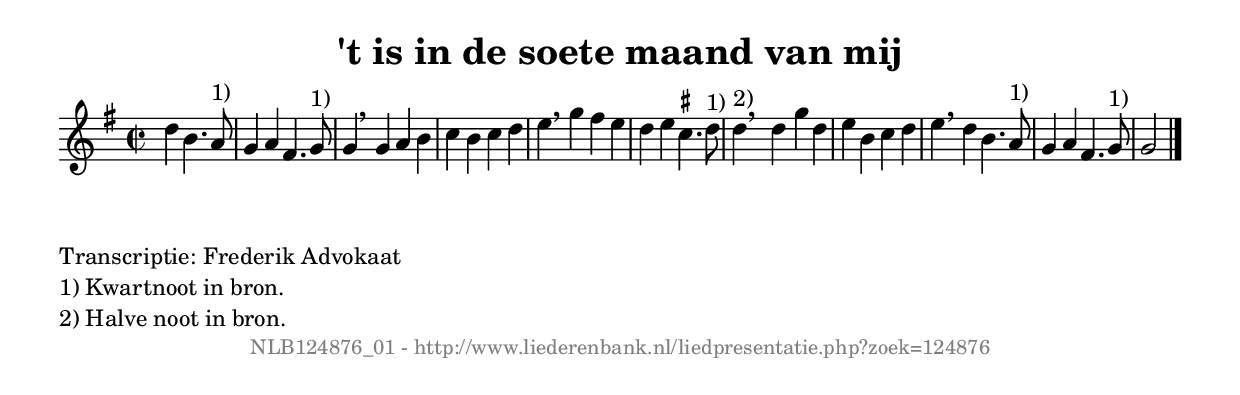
%
% produced by wce2krn 1.64 (7 June 2014)
%
\version"2.16"
#(append! paper-alist '(("long" . (cons (* 210 mm) (* 2000 mm)))))
#(set-default-paper-size "long")
sb = {\breathe}
mBreak = {\breathe }
bBreak = {\breathe }
x = {\once\override NoteHead #'style = #'cross }
gl=\glissando
itime={\override Staff.TimeSignature #'stencil = ##f }
ficta = {\once\set suggestAccidentals = ##t}
fine = {\once\override Score.RehearsalMark #'self-alignment-X = #1 \mark \markup {\italic{Fine}}}
dc = {\once\override Score.RehearsalMark #'self-alignment-X = #1 \mark \markup {\italic{D.C.}}}
dcf = {\once\override Score.RehearsalMark #'self-alignment-X = #1 \mark \markup {\italic{D.C. al Fine}}}
dcc = {\once\override Score.RehearsalMark #'self-alignment-X = #1 \mark \markup {\italic{D.C. al Coda}}}
ds = {\once\override Score.RehearsalMark #'self-alignment-X = #1 \mark \markup {\italic{D.S.}}}
dsf = {\once\override Score.RehearsalMark #'self-alignment-X = #1 \mark \markup {\italic{D.S. al Fine}}}
dsc = {\once\override Score.RehearsalMark #'self-alignment-X = #1 \mark \markup {\italic{D.S. al Coda}}}
pv = {\set Score.repeatCommands = #'((volta "1"))}
sv = {\set Score.repeatCommands = #'((volta "2"))}
tv = {\set Score.repeatCommands = #'((volta "3"))}
qv = {\set Score.repeatCommands = #'((volta "4"))}
xv = {\set Score.repeatCommands = #'((volta #f))}
\header{ tagline = ""
title = "'t is in de soete maand van mij"
}
\score {{
\key g \major
\relative g'
{
\set melismaBusyProperties = #'()
\partial 32*24
\time 2/2
\tempo 4=120
\override Score.MetronomeMark #'transparent = ##t
\override Score.RehearsalMark #'break-visibility = #(vector #t #t #f)
d'4 b4. a8^"1)" | g4 a fis4. g8^"1)" g4 \sb g4 a b c b c d e \sb g fis e | d e \ficta cis4. d8^"1)" d4^"2)" \bar ":|" \bBreak
d4 g d | e b c d e \sb d b4. a8^"1)" g4 a fis4. g8^"1)" g2 \bar "|."
 }}
 \midi { }
 \layout {
            indent = 0.0\cm
}
}
\markup { \wordwrap-string #" 
Transcriptie: Frederik Advokaat

1) Kwartnoot in bron. 

2) Halve noot in bron.
"}
\markup { \vspace #0 } \markup { \with-color #grey \fill-line { \center-column { \smaller "NLB124876_01 - http://www.liederenbank.nl/liedpresentatie.php?zoek=124876" } } }
